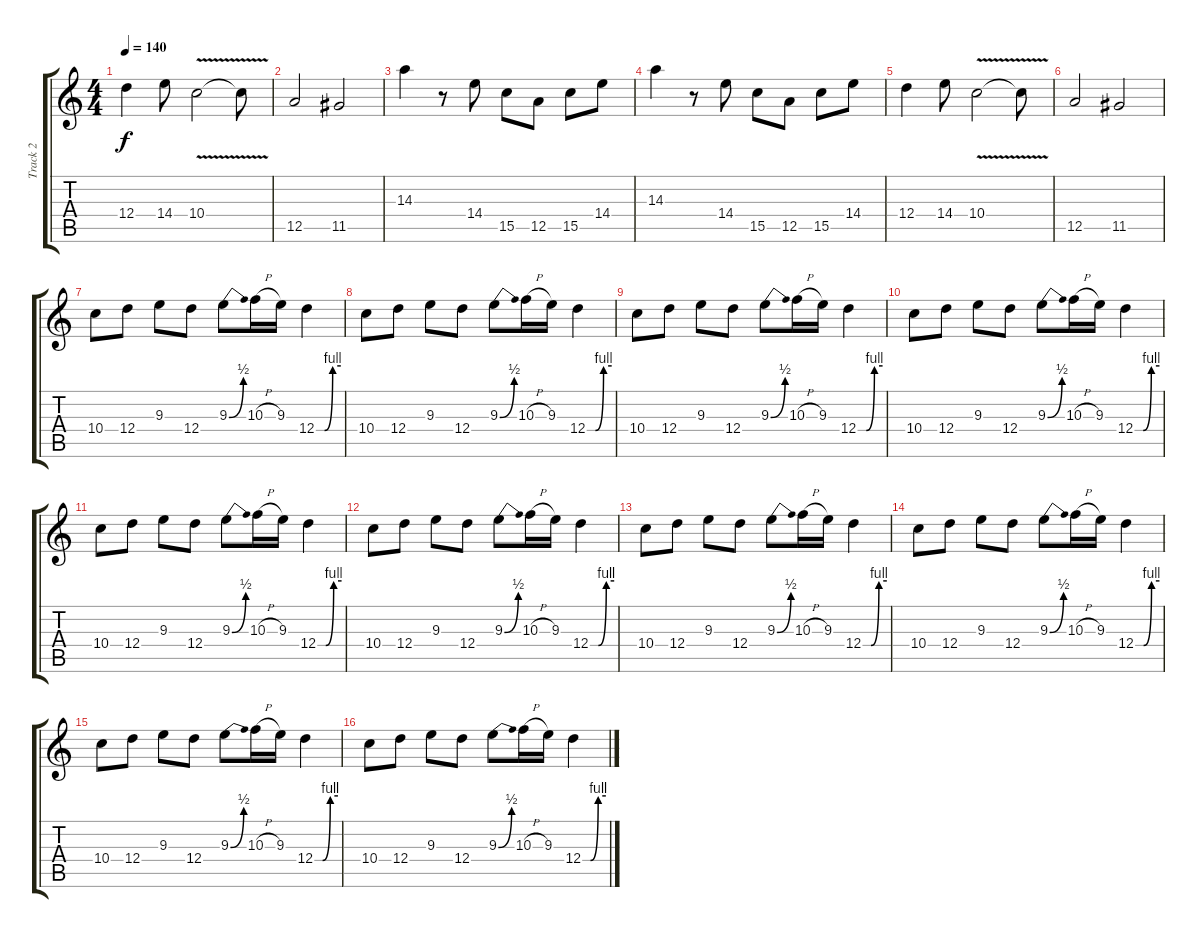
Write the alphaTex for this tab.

\track ("Track 2" "Track 2") {instrument overdrivenguitar}
\staff {score tabs}
\tuning (E4 B3 G3 D3 A2 E2) {hide}
\ts (4 4)
\tempo 140
\clef g2
\ks c
12.4.4{dy f} 14.4.8 10.4{v}.2 10.4{t}.8 |
12.5.2 11.5.2 |
14.3.4 r.8 14.4.8 15.5.8 12.5.8 15.5.8 14.4.8 |
14.3.4 r.8 14.4.8 15.5.8 12.5.8 15.5.8 14.4.8 |
12.4.4 14.4.8 10.4{v}.2 10.4{t}.8 |
12.5.2 11.5.2 |
10.4.8 12.4.8 9.3.8 12.4.8 9.3{be (bend 0 0 60 2)}.8 10.3{h}.16 9.3.16 12.4{be (custom 0 0 20 0 40 4 60 4)}.4 |
10.4.8 12.4.8 9.3.8 12.4.8 9.3{be (bend 0 0 60 2)}.8 10.3{h}.16 9.3.16 12.4{be (custom 0 0 20 0 40 4 60 4)}.4 |
10.4.8 12.4.8 9.3.8 12.4.8 9.3{be (bend 0 0 60 2)}.8 10.3{h}.16 9.3.16 12.4{be (custom 0 0 20 0 40 4 60 4)}.4 |
10.4.8 12.4.8 9.3.8 12.4.8 9.3{be (bend 0 0 60 2)}.8 10.3{h}.16 9.3.16 12.4{be (custom 0 0 20 0 40 4 60 4)}.4 |
10.4.8 12.4.8 9.3.8 12.4.8 9.3{be (bend 0 0 60 2)}.8 10.3{h}.16 9.3.16 12.4{be (custom 0 0 20 0 40 4 60 4)}.4 |
10.4.8 12.4.8 9.3.8 12.4.8 9.3{be (bend 0 0 60 2)}.8 10.3{h}.16 9.3.16 12.4{be (custom 0 0 20 0 40 4 60 4)}.4 |
10.4.8 12.4.8 9.3.8 12.4.8 9.3{be (bend 0 0 60 2)}.8 10.3{h}.16 9.3.16 12.4{be (custom 0 0 20 0 40 4 60 4)}.4 |
10.4.8 12.4.8 9.3.8 12.4.8 9.3{be (bend 0 0 60 2)}.8 10.3{h}.16 9.3.16 12.4{be (custom 0 0 20 0 40 4 60 4)}.4 |
10.4.8 12.4.8 9.3.8 12.4.8 9.3{be (bend 0 0 60 2)}.8 10.3{h}.16 9.3.16 12.4{be (custom 0 0 20 0 40 4 60 4)}.4 |
10.4.8 12.4.8 9.3.8 12.4.8 9.3{be (bend 0 0 60 2)}.8 10.3{h}.16 9.3.16 12.4{be (custom 0 0 20 0 40 4 60 4)}.4
